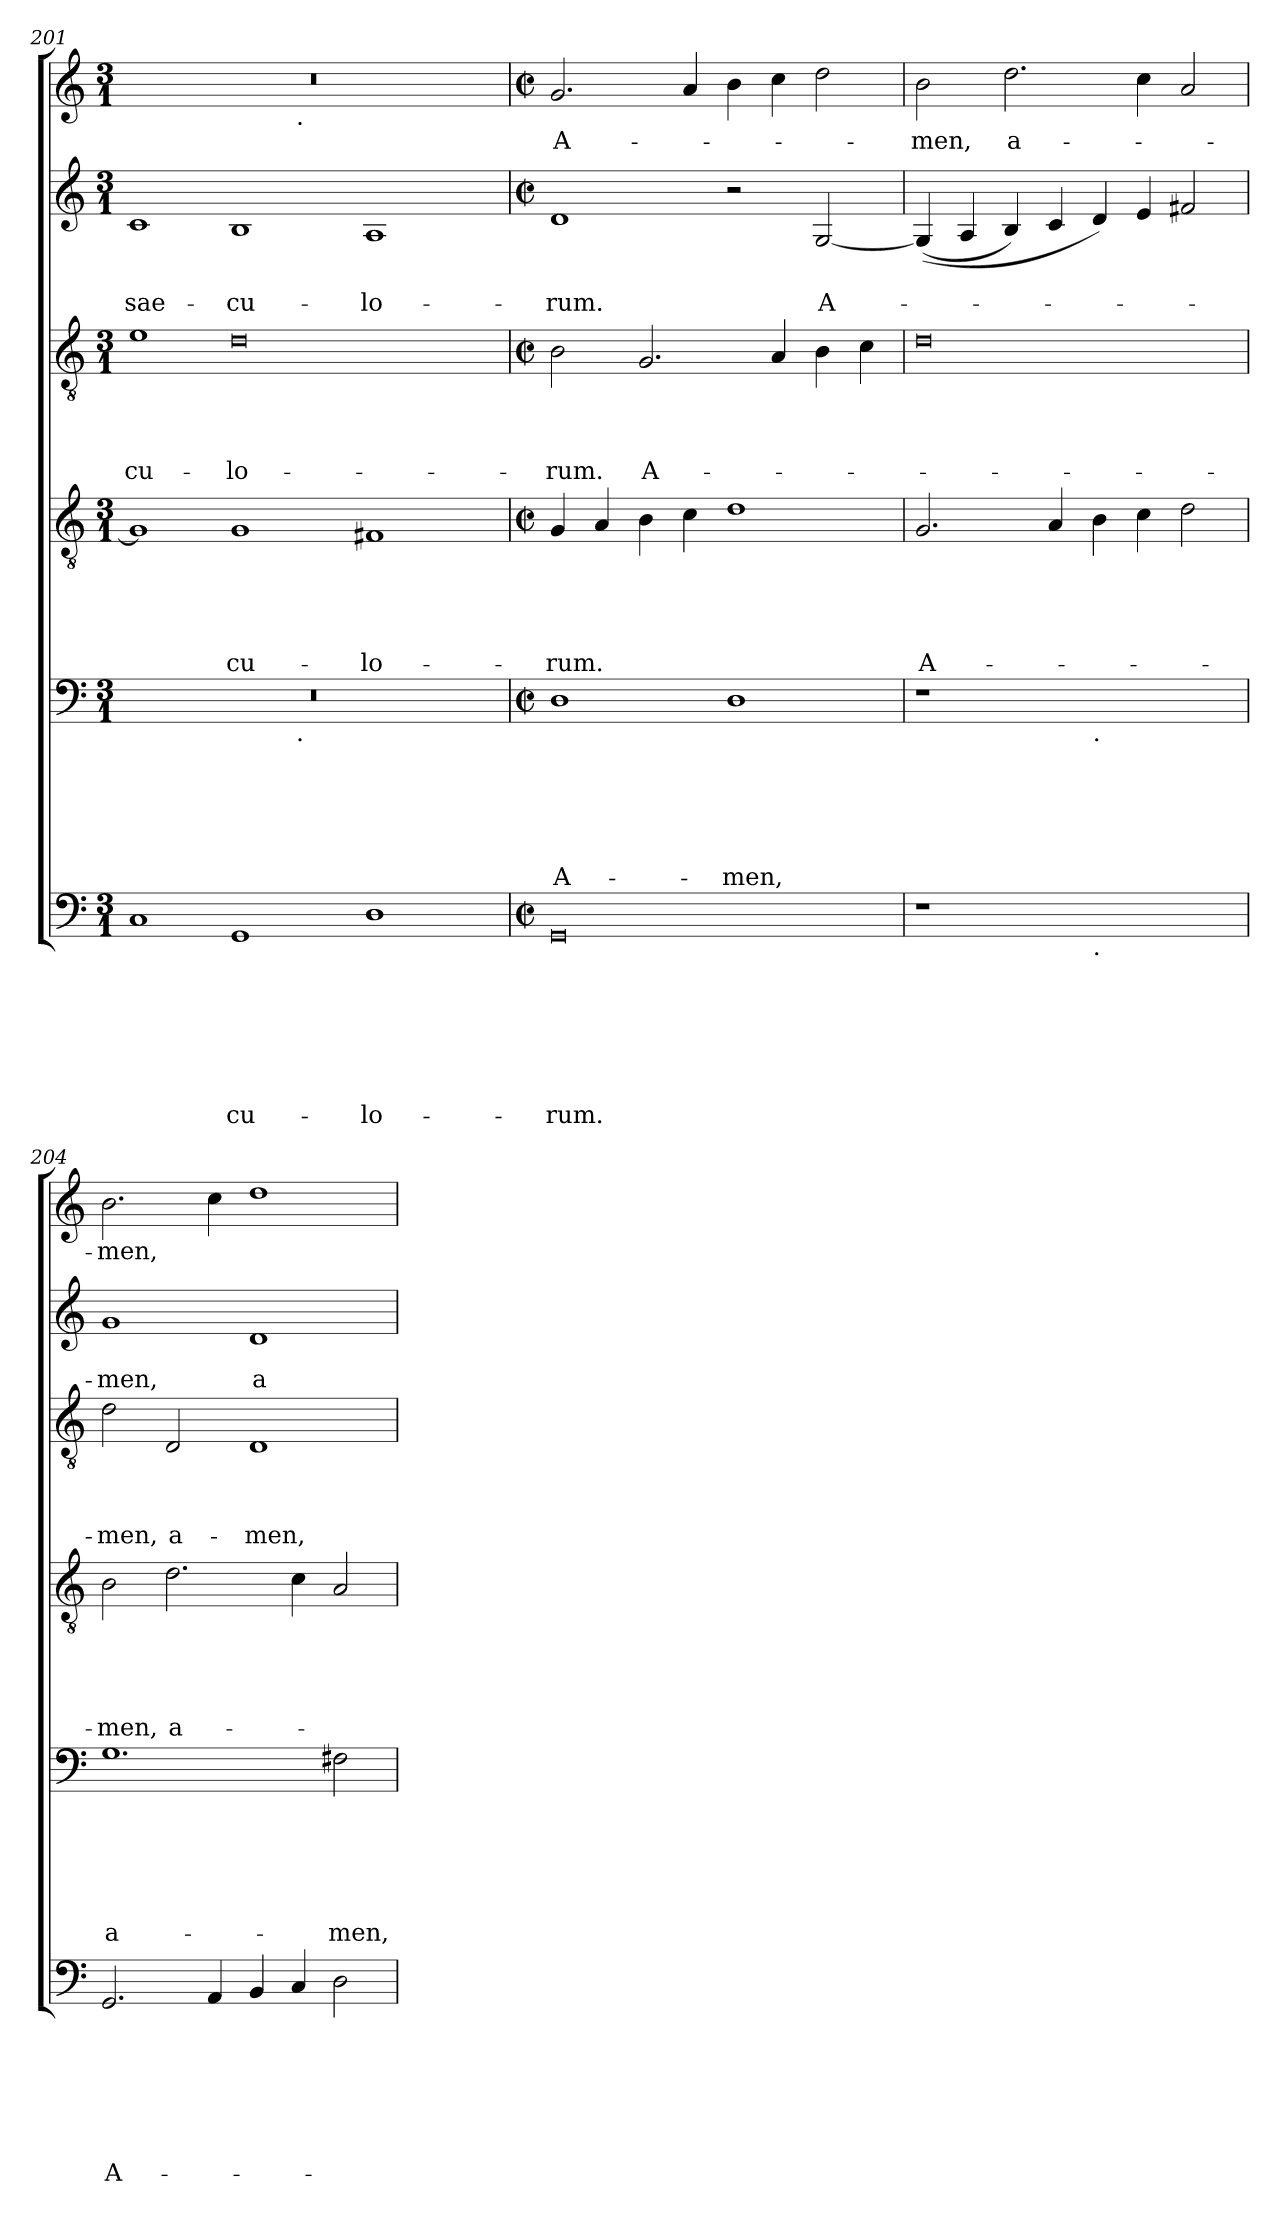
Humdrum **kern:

**kern	**text	**text	**text	**text	**text	**text	**text	**kern	**text	**text	**text	**text	**text	**text	**kern	**text	**text	**text	**text	**text	**kern	**text	**text	**text	**text	**kern	**text	**text	**kern	**text
*part6	*part6	*part6	*part6	*part6	*part6	*part6	*part6	*part5	*part5	*part5	*part5	*part5	*part5	*part5	*part4	*part4	*part4	*part4	*part4	*part4	*part3	*part3	*part3	*part3	*part3	*part2	*part2	*part2	*part1	*part1
*staff6	*staff6	*staff6	*staff6	*staff6	*staff6	*staff6	*staff6	*staff5	*staff5	*staff5	*staff5	*staff5	*staff5	*staff5	*staff4	*staff4	*staff4	*staff4	*staff4	*staff4	*staff3	*staff3	*staff3	*staff3	*staff3	*staff2	*staff2	*staff2	*staff1	*staff1
*clefF4	*	*	*	*	*	*	*	*clefF4	*	*	*	*	*	*	*clefGv2	*	*	*	*	*	*clefGv2	*	*	*	*	*clefG2	*	*	*clefG2	*
*k[]	*	*	*	*	*	*	*	*k[]	*	*	*	*	*	*	*k[]	*	*	*	*	*	*k[]	*	*	*	*	*k[]	*	*	*k[]	*
*C:	*	*	*	*	*	*	*	*C:	*	*	*	*	*	*	*C:	*	*	*	*	*	*C:	*	*	*	*	*C:	*	*	*C:	*
*M3/1	*	*	*	*	*	*	*	*M3/1	*	*	*	*	*	*	*M3/1	*	*	*	*	*	*M3/1	*	*	*	*	*M3/1	*	*	*M3/1	*
=201	=201	=201	=201	=201	=201	=201	=201	=201	=201	=201	=201	=201	=201	=201	=201	=201	=201	=201	=201	=201	=201	=201	=201	=201	=201	=201	=201	=201	=201	=201
!	!	!	!	!	!	!	!	!	!	!	!	!	!	!	!	!	!	!	!	!	!	!	!	!	!LO:LY:b	!	!	!LO:LY:b	!	!
*	*	*	*	*	*	*	*	*^	*	*	*	*	*	*	*	*	*	*	*	*	*	*	*	*	*	*	*	*	*^	*
1C	.	.	.	.	.	.	.	0.r	1ryy	.	.	.	.	.	.	1G]	.	.	.	.	.	1e	.	.	.	-cu-	1c	.	sae-	0.r	1ryy	.
!	!	!	!	!	!	!	!LO:LY:b	!	!	!	!	!	!	!	!	!	!	!	!	!	!LO:LY:b	!	!	!	!	!LO:LY:b:rj	!	!	!LO:LY:b	!	!	!
1GG	.	.	.	.	.	.	-cu-	.	4...ryy	.	.	.	.	.	.	1G	.	.	.	.	-cu-	0d	.	.	.	-lo-	1B	.	-cu-	.	4...ryy	.
!	!	!	!	!	!	!	!	!	!	!	!	!	!	!	!	!	!	!	!	!	!	!	!	!	!	!	!	!	!	!	!LO:TX:b:t=.	!
!	!	!	!	!	!	!	!	!	!LO:TX:b:t=.	!	!	!	!	!	!	!	!	!	!	!	!	!	!	!	!	!	!	!	!	!	!	!
.	.	.	.	.	.	.	.	.	1ryy	.	.	.	.	.	.	.	.	.	.	.	.	.	.	.	.	.	.	.	.	.	1ryy	.
!	!	!	!	!	!	!	!LO:LY:b	!	!	!	!	!	!	!	!	!	!	!	!	!	!LO:LY:b	!	!	!	!	!	!	!	!LO:LY:b	!	!	!
1D	.	.	.	.	.	.	-lo-	.	.	.	.	.	.	.	.	1F#X	.	.	.	.	-lo-	.	.	.	.	.	1A	.	-lo-	.	.	.
.	.	.	.	.	.	.	.	.	2ryy	.	.	.	.	.	.	.	.	.	.	.	.	.	.	.	.	.	.	.	.	.	2ryy	.
.	.	.	.	.	.	.	.	.	32ryy	.	.	.	.	.	.	.	.	.	.	.	.	.	.	.	.	.	.	.	.	.	32ryy	.
*	*	*	*	*	*	*	*	*v	*v	*	*	*	*	*	*	*	*	*	*	*	*	*	*	*	*	*	*	*	*	*v	*v	*
=202	=202	=202	=202	=202	=202	=202	=202	=202	=202	=202	=202	=202	=202	=202	=202	=202	=202	=202	=202	=202	=202	=202	=202	=202	=202	=202	=202	=202	=202	=202
*M2/2	*	*	*	*	*	*	*	*M2/2	*	*	*	*	*	*	*M2/2	*	*	*	*	*	*M2/2	*	*	*	*	*M2/2	*	*	*M2/2	*
*met(c|)	*	*	*	*	*	*	*	*met(c|)	*	*	*	*	*	*	*met(c|)	*	*	*	*	*	*met(c|)	*	*	*	*	*met(c|)	*	*	*met(c|)	*
*	*	*	*	*	*	*	*	*^	*	*	*	*	*	*	*	*	*	*	*	*	*	*	*	*	*	*	*	*	*^	*
!	!	!	!	!	!	!	!LO:LY:b	!	!	!	!	!	!	!	!LO:LY:b	!	!	!	!	!	!LO:LY:b	!	!	!	!	!LO:LY:b	!	!	!LO:LY:b	!	!	!LO:LY:b
*	*	*	*	*	*	*	*	*v	*v	*	*	*	*	*	*	*	*	*	*	*	*	*	*	*	*	*	*	*	*	*v	*v	*
0GG	.	.	.	.	.	.	-rum.	1D	.	.	.	.	.	A-	4G/	.	.	.	.	-rum.	2B\	.	.	.	-rum.	1d	.	-rum.	2.g/	A-
.	.	.	.	.	.	.	.	.	.	.	.	.	.	.	4A/	.	.	.	.	.	.	.	.	.	.	.	.	.	.	.
!	!	!	!	!	!	!	!	!	!	!	!	!	!	!	!	!	!	!	!	!	!	!	!	!	!LO:LY:b	!	!	!	!	!
.	.	.	.	.	.	.	.	.	.	.	.	.	.	.	4B\	.	.	.	.	.	2.G/	.	.	.	A-	.	.	.	.	.
.	.	.	.	.	.	.	.	.	.	.	.	.	.	.	4c\	.	.	.	.	.	.	.	.	.	.	.	.	.	4a/	.
!	!	!	!	!	!	!	!	!	!	!	!	!	!	!LO:LY:b	!	!	!	!	!	!	!	!	!	!	!	!	!	!	!	!
.	.	.	.	.	.	.	.	1D	.	.	.	.	.	-men,	1d	.	.	.	.	.	.	.	.	.	.	2r	.	.	4b\	.
.	.	.	.	.	.	.	.	.	.	.	.	.	.	.	.	.	.	.	.	.	4A/	.	.	.	.	.	.	.	4cc\	.
!	!	!	!	!	!	!	!	!	!	!	!	!	!	!	!	!	!	!	!	!	!	!	!	!	!	!	!	!LO:LY:b	!	!
.	.	.	.	.	.	.	.	.	.	.	.	.	.	.	.	.	.	.	.	.	4B\	.	.	.	.	[<2G/	.	A-	2dd\	.
.	.	.	.	.	.	.	.	.	.	.	.	.	.	.	.	.	.	.	.	.	4c\	.	.	.	.	.	.	.	.	.
!!LO:LB:g=z
=203	=203	=203	=203	=203	=203	=203	=203	=203	=203	=203	=203	=203	=203	=203	=203	=203	=203	=203	=203	=203	=203	=203	=203	=203	=203	=203	=203	=203	=203	=203
!	!	!	!	!	!	!	!	!	!	!	!	!	!	!	!	!	!	!	!	!LO:LY:b	!	!	!	!	!	!	!	!	!	!LO:LY:b
1r	.	.	.	.	.	.	.	1r	.	.	.	.	.	.	2.G/	.	.	.	.	A-	0d	.	.	.	.	((4G/]	.	.	2b\	-men,
.	.	.	.	.	.	.	.	.	.	.	.	.	.	.	.	.	.	.	.	.	.	.	.	.	.	4A/	.	.	.	.
!	!	!	!	!	!	!	!	!	!	!	!	!	!	!	!	!	!	!	!	!	!	!	!	!	!	!	!	!	!	!LO:LY:b
.	.	.	.	.	.	.	.	.	.	.	.	.	.	.	.	.	.	.	.	.	.	.	.	.	.	4B/)	.	.	2.dd\	a-
.	.	.	.	.	.	.	.	.	.	.	.	.	.	.	4A/	.	.	.	.	.	.	.	.	.	.	4c/	.	.	.	.
!	!	!	!	!	!	!	!	!LO:TX:b:t=.	!	!	!	!	!	!	!	!	!	!	!	!	!	!	!	!	!	!	!	!	!	!
!LO:TX:b:t=.	!	!	!	!	!	!	!	!	!	!	!	!	!	!	!	!	!	!	!	!	!	!	!	!	!	!	!	!	!	!
1ryy	.	.	.	.	.	.	.	1ryy	.	.	.	.	.	.	4B\	.	.	.	.	.	.	.	.	.	.	4d/)	.	.	.	.
.	.	.	.	.	.	.	.	.	.	.	.	.	.	.	4c\	.	.	.	.	.	.	.	.	.	.	4e/	.	.	4cc\	.
.	.	.	.	.	.	.	.	.	.	.	.	.	.	.	2d\	.	.	.	.	.	.	.	.	.	.	2f#X/	.	.	2a/	.
=204	=204	=204	=204	=204	=204	=204	=204	=204	=204	=204	=204	=204	=204	=204	=204	=204	=204	=204	=204	=204	=204	=204	=204	=204	=204	=204	=204	=204	=204	=204
!	!	!	!	!	!	!	!LO:LY:b	!	!	!	!	!	!	!LO:LY:b:rj	!	!	!	!	!	!LO:LY:b	!	!	!	!	!LO:LY:b	!	!	!LO:LY:b	!	!LO:LY:b
2.GG/	.	.	.	.	.	.	A-	1.G	.	.	.	.	.	a-	2B\	.	.	.	.	-men,	2d\	.	.	.	-men,	1g	.	-men,	2.b\	-men,
!	!	!	!	!	!	!	!	!	!	!	!	!	!	!	!	!	!	!	!	!LO:LY:b	!	!	!	!	!LO:LY:b	!	!	!	!	!
.	.	.	.	.	.	.	.	.	.	.	.	.	.	.	2.d\	.	.	.	.	a-	2D/	.	.	.	a-	.	.	.	.	.
4AA/	.	.	.	.	.	.	.	.	.	.	.	.	.	.	.	.	.	.	.	.	.	.	.	.	.	.	.	.	4cc\	.
!	!	!	!	!	!	!	!	!	!	!	!	!	!	!	!	!	!	!	!	!	!	!	!	!	!LO:LY:b	!	!	!LO:LY:b:rj	!	!
4BB/	.	.	.	.	.	.	.	.	.	.	.	.	.	.	.	.	.	.	.	.	1D	.	.	.	-men,	1d	.	a-	1dd	.
4C/	.	.	.	.	.	.	.	.	.	.	.	.	.	.	4c\	.	.	.	.	.	.	.	.	.	.	.	.	.	.	.
!	!	!	!	!	!	!	!	!	!	!	!	!	!	!LO:LY:b	!	!	!	!	!	!	!	!	!	!	!	!	!	!	!	!
2D\	.	.	.	.	.	.	.	2F#X\	.	.	.	.	.	-men,	2A/	.	.	.	.	.	.	.	.	.	.	.	.	.	.	.
=	=	=	=	=	=	=	=	=	=	=	=	=	=	=	=	=	=	=	=	=	=	=	=	=	=	=	=	=	=	=
*-	*-	*-	*-	*-	*-	*-	*-	*-	*-	*-	*-	*-	*-	*-	*-	*-	*-	*-	*-	*-	*-	*-	*-	*-	*-	*-	*-	*-	*-	*-
